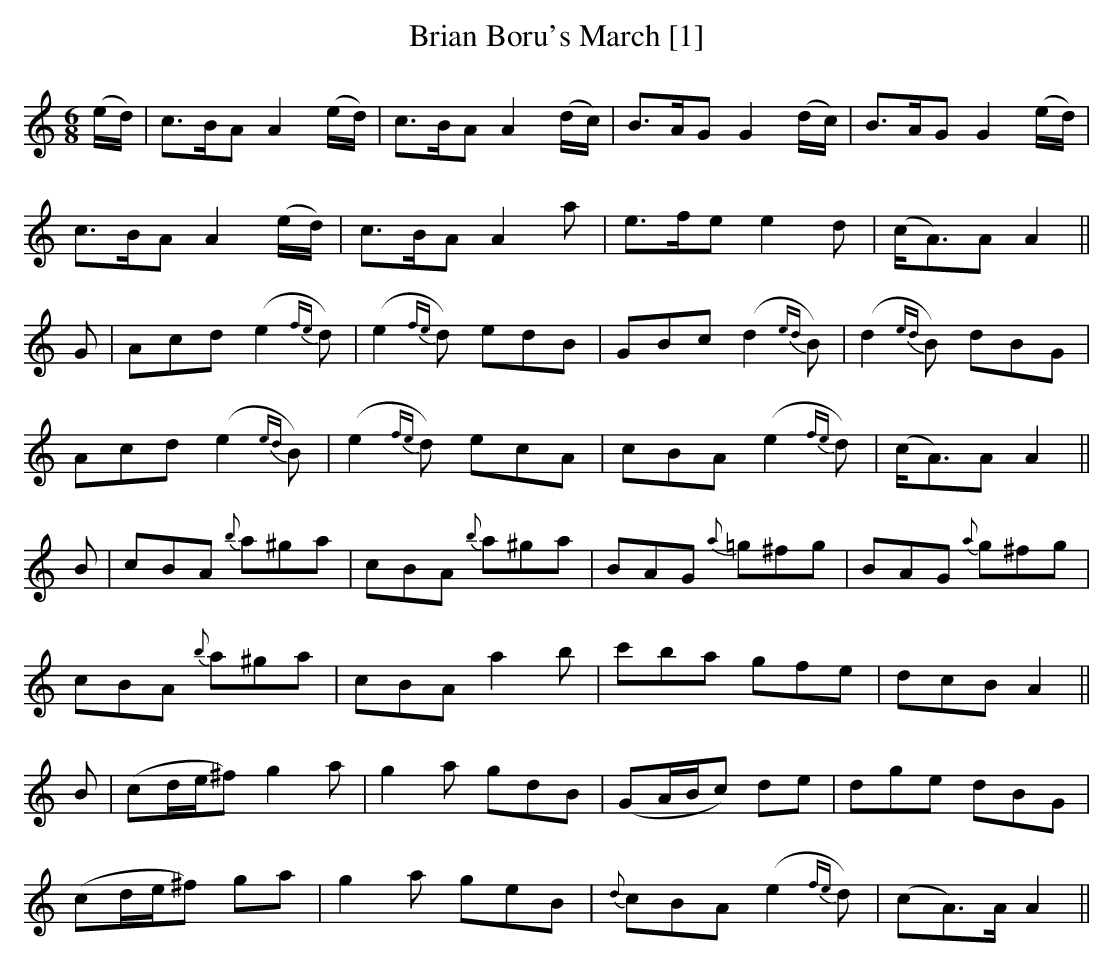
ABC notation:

X:1
T:Brian Boru's March [1]
M:6/8
L:1/8
K:Amin
(e/d/) | c>BA A2 (e/d/) | c>BA A2 (d/c/) | B>AG G2 (d/c/) | B>AG G2 (e/d/) |
c>BA A2 (e/d/) | c>BA A2a | e>fe e2d | (c<A)A A2 ||
G | Acd (e2{fe}d) | (e2{fe}d) edB | GBc (d2{ed}B) | (d2{ed}B) dBG |
Acd (e2{ed}B) |(e2{fe}d) ecA | cBA (e2{fe}d) | (c<A)A A2 ||
B | cBA {b}a^ga | cBA {b}a^ga | BAG {a}=g^fg | BAG {a}g^fg |
cBA {b}a^ga | cBA a2b | c'ba gfe | dcB A2 ||
B | (cd/e/^f) g2a | g2a gdB | (GA/B/c) de | dge dBG |
(cd/e/^f) ga | g2a geB | {d}cBA (e2{fe}d) | (cA>)A A2 ||
